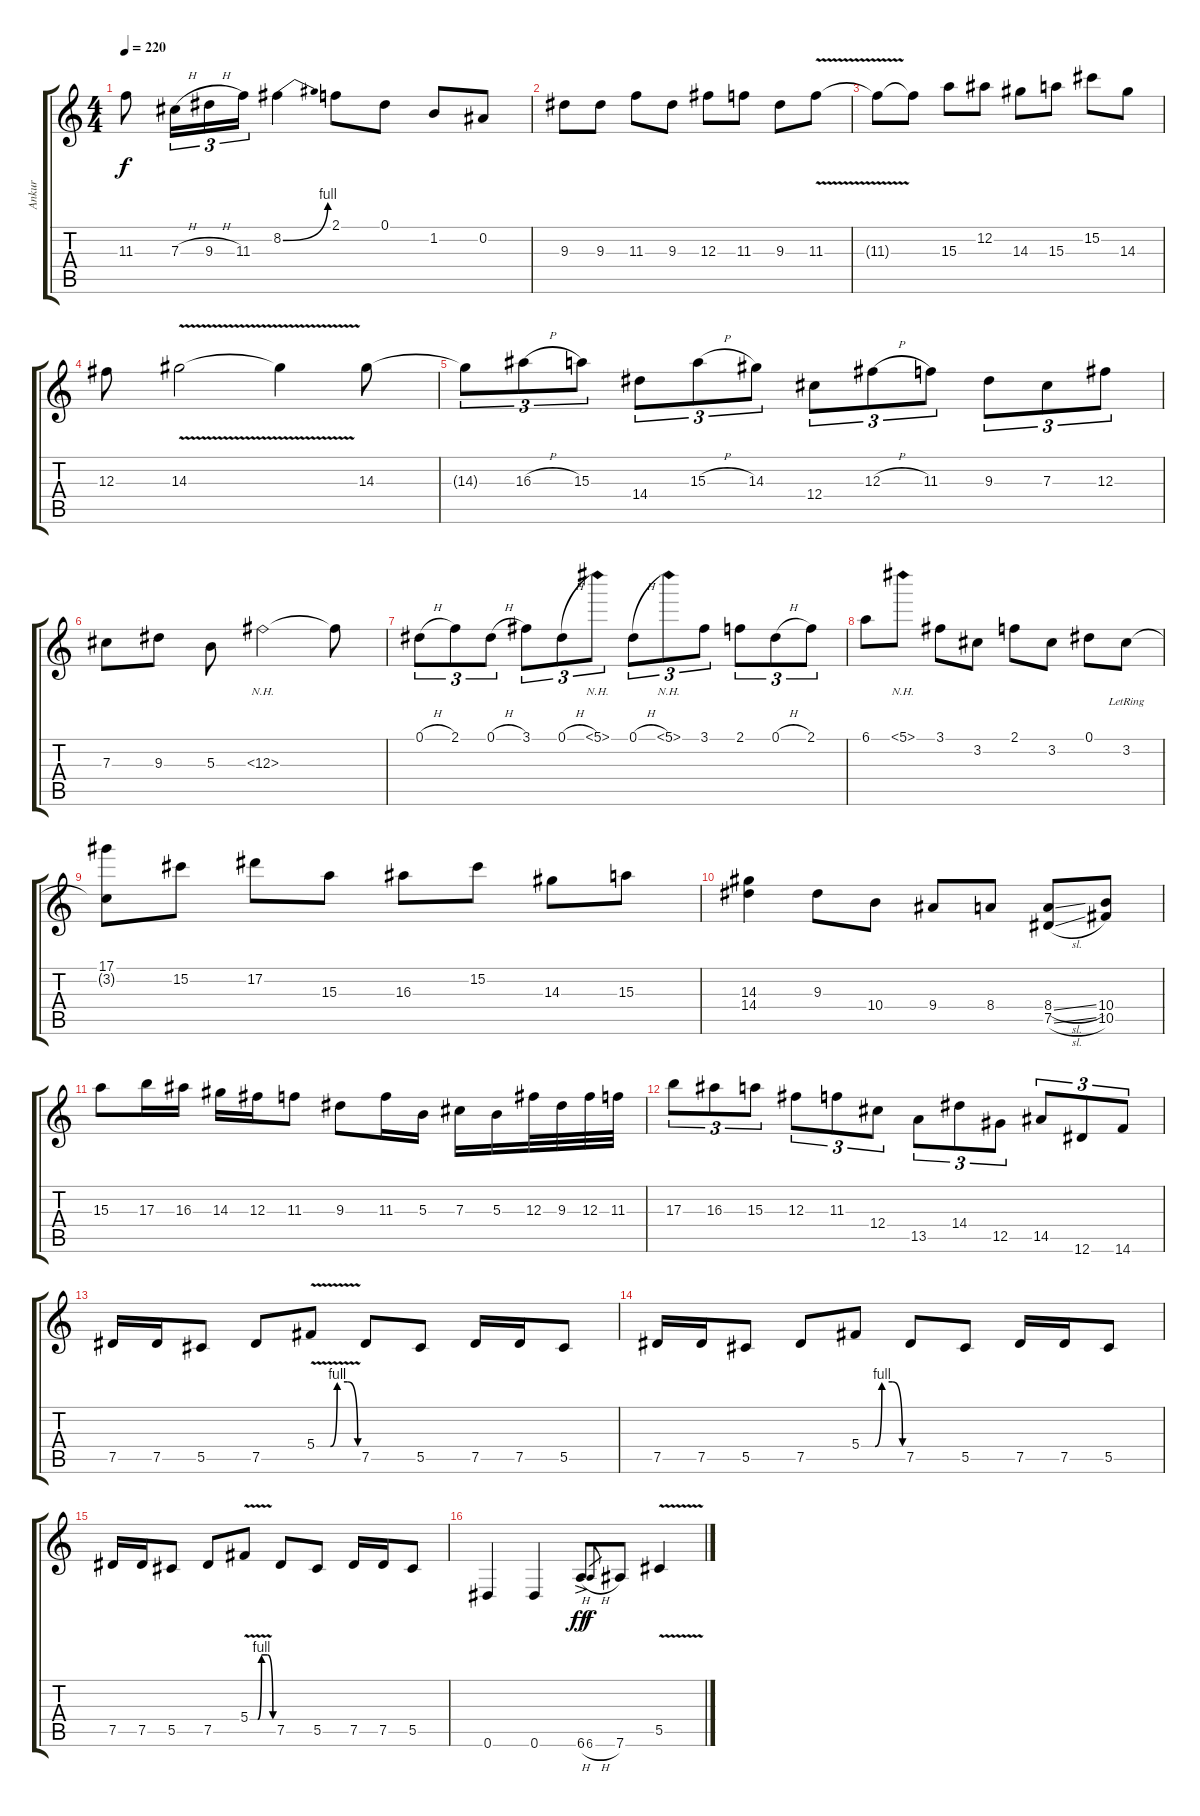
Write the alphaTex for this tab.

\track ("Ankur" "Ankur") {instrument overdrivenguitar}
\staff {score tabs}
\tuning (Eb4 Bb3 Gb3 Db3 Ab2 Eb2) {hide}
\ts (4 4)
\tempo 220
\clef g2
\ks c
11.3.8{dy f} 7.3{h}.16{tu (3 2)} 9.3{h}.16{tu (3 2)} 11.3.16{tu (3 2)} 8.2{be (bend 0 0 60 4)}.4 2.1.8 0.1.8 1.2.8 0.2.8 |
9.3.8 9.3.8 11.3.8 9.3.8 12.3.8 11.3.8 9.3.8 11.3{v}.8 |
11.3{t}.8 11.3{t}.8 15.3.8 12.2.8 14.3.8 15.3.8 15.2.8 14.3.8 |
12.3.8 14.3{v}.2 14.3{t}.4 14.3.8 |
14.3{t}.8{tu (3 2)} 16.3{h}.8{tu (3 2)} 15.3.8{tu (3 2)} 14.4.8{tu (3 2)} 15.3{h}.8{tu (3 2)} 14.3.8{tu (3 2)} 12.4.8{tu (3 2)} 12.3{h}.8{tu (3 2)} 11.3.8{tu (3 2)} 9.3.8{tu (3 2)} 7.3.8{tu (3 2)} 12.3.8{tu (3 2)} |
7.3.8 9.3.8 5.3.8 12.3{nh}.2 12.3{t}.8 |
0.1{h}.8{tu (3 2)} 2.1.8{tu (3 2)} 0.1{h}.8{tu (3 2)} 3.1.8{tu (3 2)} 0.1{h}.8{tu (3 2)} 5.1{nh}.8{tu (3 2)} 0.1{h}.8{tu (3 2)} 5.1{nh}.8{tu (3 2)} 3.1.8{tu (3 2)} 2.1.8{tu (3 2)} 0.1{h}.8{tu (3 2)} 2.1.8{tu (3 2)} |
6.1.8 5.1{nh}.8 3.1.8 3.2.8 2.1.8 3.2.8 0.1.8 3.2{lr}.8 |
(17.1 3.2{t}).8 15.2.8 17.2.8 15.3.8 16.3.8 15.2.8 14.3.8 15.3.8 |
(14.3 14.4).4 9.3.8 10.4.8 9.4.8 8.4.8 (8.4{sl} 7.5{sl}).8 (10.4 10.5).8 |
15.3.8 17.3.16 16.3.16 14.3.16 12.3.16 11.3.8 9.3.8 11.3.16 5.3.16 7.3.16 5.3.16 12.3.32 9.3.32 12.3.32 11.3.32 |
17.3.8{tu (3 2)} 16.3.8{tu (3 2)} 15.3.8{tu (3 2)} 12.3.8{tu (3 2)} 11.3.8{tu (3 2)} 12.4.8{tu (3 2)} 13.5.8{tu (3 2)} 14.4.8{tu (3 2)} 12.5.8{tu (3 2)} 14.5.8{tu (3 2)} 12.6.8{tu (3 2)} 14.6.8{tu (3 2)} |
7.5.16 7.5.16 5.5.8 7.5.8 5.4{be (custom 0 0 10 0 20 0 30 4 45 4 60 0) v}.8 7.5.8 5.5.8 7.5.16 7.5.16 5.5.8 |
7.5.16 7.5.16 5.5.8 7.5.8 5.4{be (custom 0 0 10 0 20 0 30 4 45 4 60 0)}.8 7.5.8 5.5.8 7.5.16 7.5.16 5.5.8 |
7.5.16 7.5.16 5.5.8 7.5.8 5.4{be (custom 0 0 10 0 20 0 30 4 45 4 60 0) v}.8 7.5.8 5.5.8 7.5.16 7.5.16 5.5.8 |
0.6.4 0.6.4 6.6{h ac}.8{dy ff} 6.6{h}.8{gr dy f} 7.6.8 5.5{v}.4
